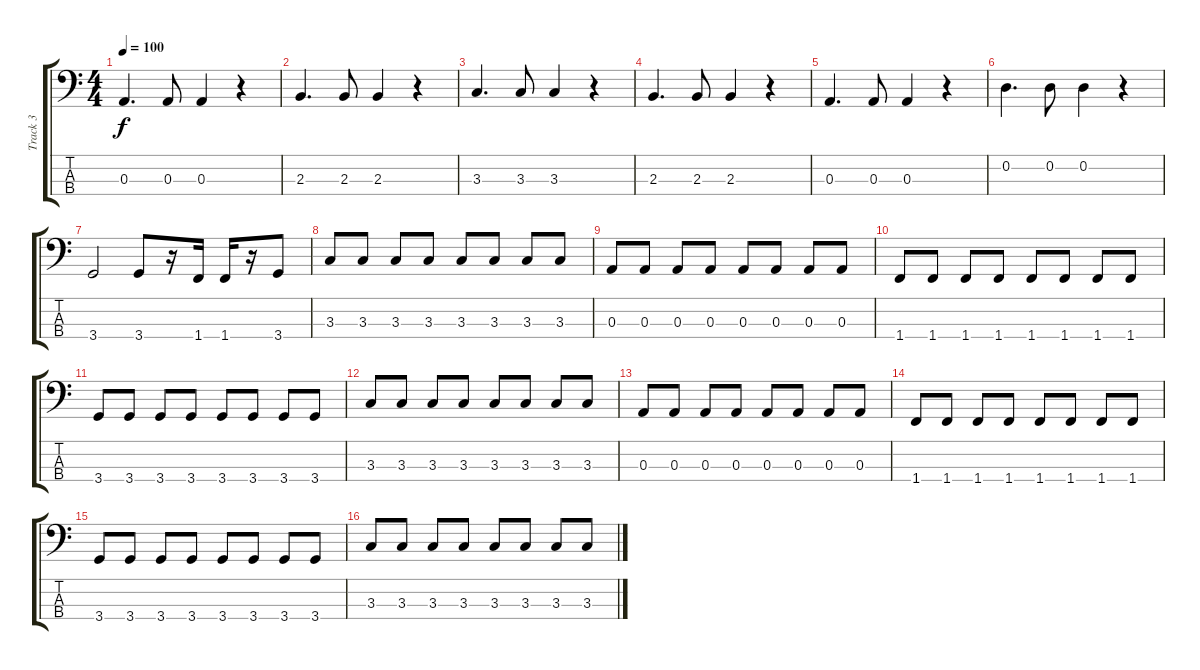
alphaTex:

\track ("Track 3" "Track 3") {instrument electricbassfinger}
\staff {score tabs}
\tuning (G2 D2 A1 E1) {hide}
\ts (4 4)
\tempo 100
\clef f4
\ks c
0.3.4{d dy f} 0.3.8 0.3.4 r.4 |
2.3.4{d} 2.3.8 2.3.4 r.4 |
3.3.4{d} 3.3.8 3.3.4 r.4 |
2.3.4{d} 2.3.8 2.3.4 r.4 |
0.3.4{d} 0.3.8 0.3.4 r.4 |
0.2.4{d} 0.2.8 0.2.4 r.4 |
3.4.2 3.4.8 r.16 1.4.16 1.4.16 r.16 3.4.8 |
3.3.8 3.3.8 3.3.8 3.3.8 3.3.8 3.3.8 3.3.8 3.3.8 |
0.3.8 0.3.8 0.3.8 0.3.8 0.3.8 0.3.8 0.3.8 0.3.8 |
1.4.8 1.4.8 1.4.8 1.4.8 1.4.8 1.4.8 1.4.8 1.4.8 |
3.4.8 3.4.8 3.4.8 3.4.8 3.4.8 3.4.8 3.4.8 3.4.8 |
3.3.8 3.3.8 3.3.8 3.3.8 3.3.8 3.3.8 3.3.8 3.3.8 |
0.3.8 0.3.8 0.3.8 0.3.8 0.3.8 0.3.8 0.3.8 0.3.8 |
1.4.8 1.4.8 1.4.8 1.4.8 1.4.8 1.4.8 1.4.8 1.4.8 |
3.4.8 3.4.8 3.4.8 3.4.8 3.4.8 3.4.8 3.4.8 3.4.8 |
3.3.8 3.3.8 3.3.8 3.3.8 3.3.8 3.3.8 3.3.8 3.3.8
